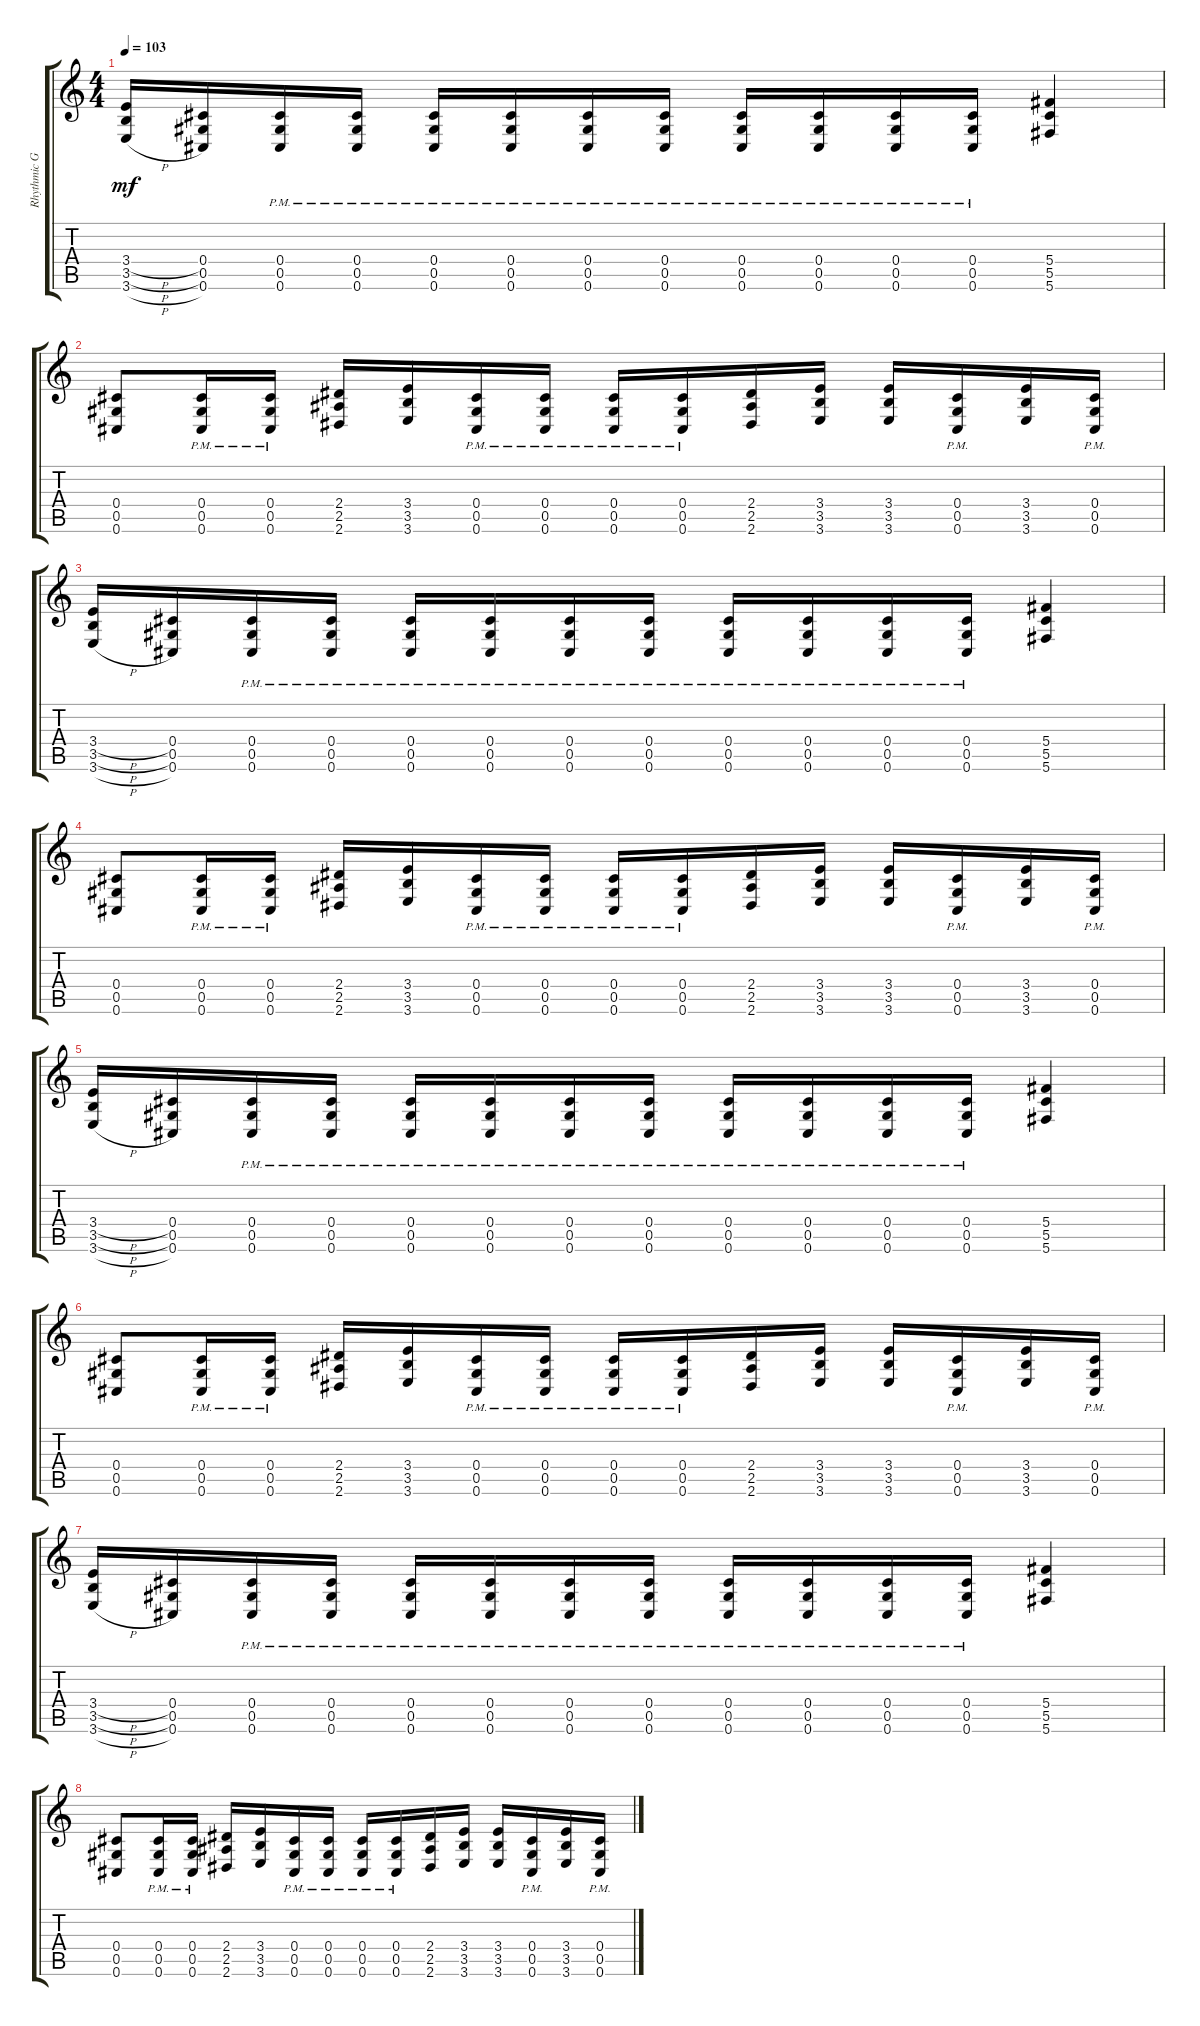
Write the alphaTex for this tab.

\track ("Rhythmic Guitar" "Rhythmic G") {instrument distortionguitar}
\staff {score tabs}
\tuning (Eb4 Bb3 Gb3 Db3 Ab2 Db2) {hide}
\ts (4 4)
\tempo 103
\clef g2
\ks c
(3.4{h} 3.5{h} 3.6{h}).16{dy mf} (0.4 0.5 0.6).16 (0.4{pm} 0.5{pm} 0.6{pm}).16 (0.4{pm} 0.5{pm} 0.6{pm}).16 (0.4{pm} 0.5{pm} 0.6{pm}).16 (0.4{pm} 0.5{pm} 0.6{pm}).16 (0.4{pm} 0.5{pm} 0.6{pm}).16 (0.4{pm} 0.5{pm} 0.6{pm}).16 (0.4{pm} 0.5{pm} 0.6{pm}).16 (0.4{pm} 0.5{pm} 0.6{pm}).16 (0.4{pm} 0.5{pm} 0.6{pm}).16 (0.4{pm} 0.5{pm} 0.6{pm}).16 (5.4 5.5 5.6).4 |
(0.4 0.5 0.6).8 (0.4{pm} 0.5{pm} 0.6{pm}).16 (0.4{pm} 0.5{pm} 0.6{pm}).16 (2.4 2.5 2.6).16 (3.4 3.5 3.6).16 (0.4{pm} 0.5{pm} 0.6{pm}).16 (0.4{pm} 0.5{pm} 0.6{pm}).16 (0.4{pm} 0.5{pm} 0.6{pm}).16 (0.4{pm} 0.5{pm} 0.6{pm}).16 (2.4 2.5 2.6).16 (3.4 3.5 3.6).16 (3.4 3.5 3.6).16 (0.4{pm} 0.5{pm} 0.6{pm}).16 (3.4 3.5 3.6).16 (0.4{pm} 0.5{pm} 0.6{pm}).16 |
(3.4{h} 3.5{h} 3.6{h}).16 (0.4 0.5 0.6).16 (0.4{pm} 0.5{pm} 0.6{pm}).16 (0.4{pm} 0.5{pm} 0.6{pm}).16 (0.4{pm} 0.5{pm} 0.6{pm}).16 (0.4{pm} 0.5{pm} 0.6{pm}).16 (0.4{pm} 0.5{pm} 0.6{pm}).16 (0.4{pm} 0.5{pm} 0.6{pm}).16 (0.4{pm} 0.5{pm} 0.6{pm}).16 (0.4{pm} 0.5{pm} 0.6{pm}).16 (0.4{pm} 0.5{pm} 0.6{pm}).16 (0.4{pm} 0.5{pm} 0.6{pm}).16 (5.4 5.5 5.6).4 |
(0.4 0.5 0.6).8 (0.4{pm} 0.5{pm} 0.6{pm}).16 (0.4{pm} 0.5{pm} 0.6{pm}).16 (2.4 2.5 2.6).16 (3.4 3.5 3.6).16 (0.4{pm} 0.5{pm} 0.6{pm}).16 (0.4{pm} 0.5{pm} 0.6{pm}).16 (0.4{pm} 0.5{pm} 0.6{pm}).16 (0.4{pm} 0.5{pm} 0.6{pm}).16 (2.4 2.5 2.6).16 (3.4 3.5 3.6).16 (3.4 3.5 3.6).16 (0.4{pm} 0.5{pm} 0.6{pm}).16 (3.4 3.5 3.6).16 (0.4{pm} 0.5{pm} 0.6{pm}).16 |
(3.4{h} 3.5{h} 3.6{h}).16 (0.4 0.5 0.6).16 (0.4{pm} 0.5{pm} 0.6{pm}).16 (0.4{pm} 0.5{pm} 0.6{pm}).16 (0.4{pm} 0.5{pm} 0.6{pm}).16 (0.4{pm} 0.5{pm} 0.6{pm}).16 (0.4{pm} 0.5{pm} 0.6{pm}).16 (0.4{pm} 0.5{pm} 0.6{pm}).16 (0.4{pm} 0.5{pm} 0.6{pm}).16 (0.4{pm} 0.5{pm} 0.6{pm}).16 (0.4{pm} 0.5{pm} 0.6{pm}).16 (0.4{pm} 0.5{pm} 0.6{pm}).16 (5.4 5.5 5.6).4 |
(0.4 0.5 0.6).8 (0.4{pm} 0.5{pm} 0.6{pm}).16 (0.4{pm} 0.5{pm} 0.6{pm}).16 (2.4 2.5 2.6).16 (3.4 3.5 3.6).16 (0.4{pm} 0.5{pm} 0.6{pm}).16 (0.4{pm} 0.5{pm} 0.6{pm}).16 (0.4{pm} 0.5{pm} 0.6{pm}).16 (0.4{pm} 0.5{pm} 0.6{pm}).16 (2.4 2.5 2.6).16 (3.4 3.5 3.6).16 (3.4 3.5 3.6).16 (0.4{pm} 0.5{pm} 0.6{pm}).16 (3.4 3.5 3.6).16 (0.4{pm} 0.5{pm} 0.6{pm}).16 |
(3.4{h} 3.5{h} 3.6{h}).16 (0.4 0.5 0.6).16 (0.4{pm} 0.5{pm} 0.6{pm}).16 (0.4{pm} 0.5{pm} 0.6{pm}).16 (0.4{pm} 0.5{pm} 0.6{pm}).16 (0.4{pm} 0.5{pm} 0.6{pm}).16 (0.4{pm} 0.5{pm} 0.6{pm}).16 (0.4{pm} 0.5{pm} 0.6{pm}).16 (0.4{pm} 0.5{pm} 0.6{pm}).16 (0.4{pm} 0.5{pm} 0.6{pm}).16 (0.4{pm} 0.5{pm} 0.6{pm}).16 (0.4{pm} 0.5{pm} 0.6{pm}).16 (5.4 5.5 5.6).4 |
(0.4 0.5 0.6).8 (0.4{pm} 0.5{pm} 0.6{pm}).16 (0.4{pm} 0.5{pm} 0.6{pm}).16 (2.4 2.5 2.6).16 (3.4 3.5 3.6).16 (0.4{pm} 0.5{pm} 0.6{pm}).16 (0.4{pm} 0.5{pm} 0.6{pm}).16 (0.4{pm} 0.5{pm} 0.6{pm}).16 (0.4{pm} 0.5{pm} 0.6{pm}).16 (2.4 2.5 2.6).16 (3.4 3.5 3.6).16 (3.4 3.5 3.6).16 (0.4{pm} 0.5{pm} 0.6{pm}).16 (3.4 3.5 3.6).16 (0.4{pm} 0.5{pm} 0.6{pm}).16
